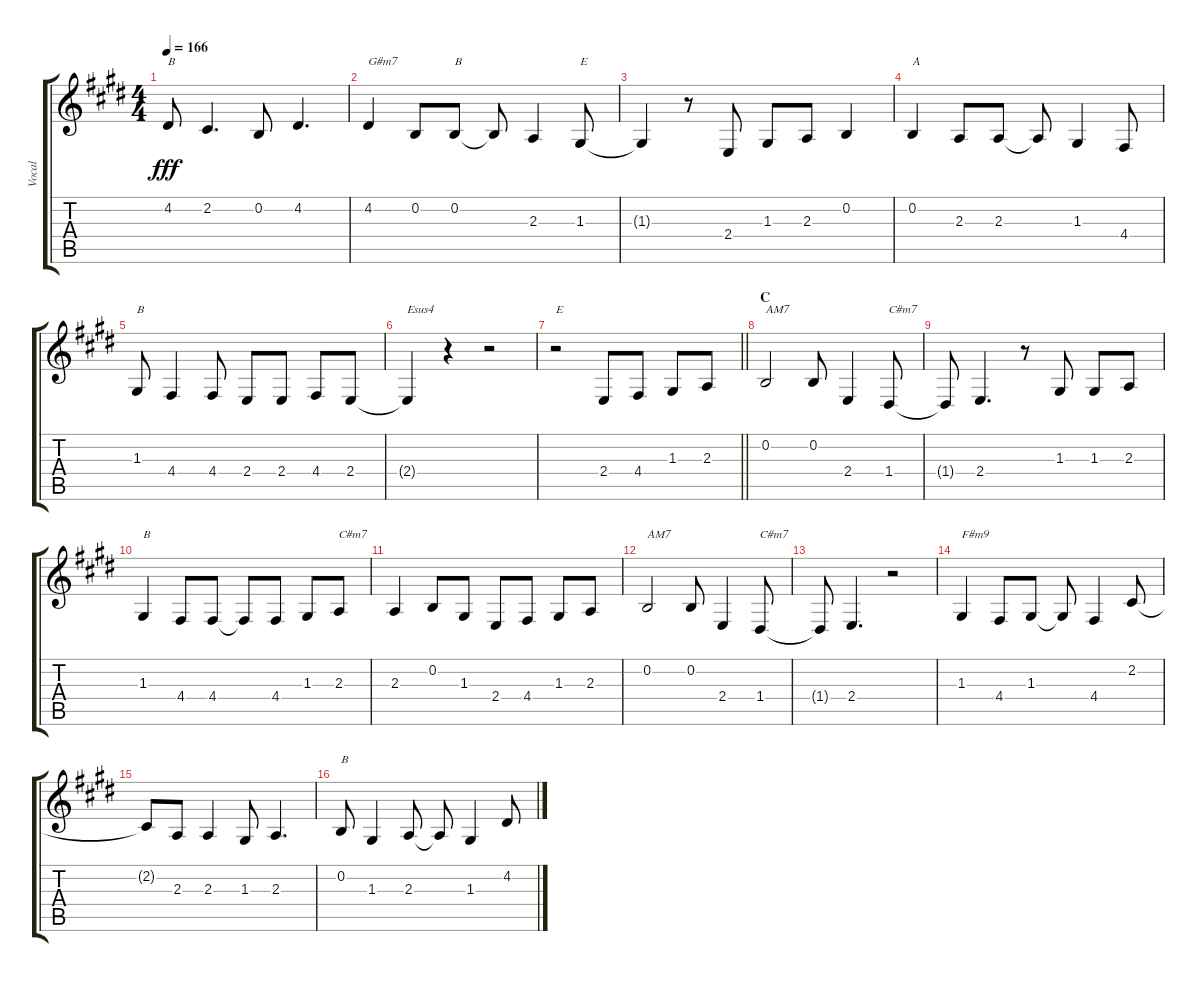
\track ("Vocal" "Vocal") {instrument lead6voice}
\staff {score tabs}
\tuning (E4 B3 G3 D3 A2 E2) {hide}
\ts (4 4)
\tempo 166
\clef g2
\ks e
4.2{t}.8{txt "B" dy fff} 2.2.4{d} 0.2.8 4.2.4{d} |
4.2.4{txt "G#m7"} 0.2.8 0.2.8{txt "B"} 0.2{t}.8 2.3.4 1.3.8{txt "E"} |
1.3{t}.4 r.8 2.4.8 1.3.8 2.3.8 0.2.4 |
0.2.4{txt "A"} 2.3.8 2.3.8 2.3{t}.8 1.3.4 4.4.8 |
1.3.8{txt "B"} 4.4.4 4.4.8 2.4.8 2.4.8 4.4.8 2.4.8 |
2.4{t}.4{txt "Esus4"} r.4 r.2 |
\barLineRight lightlight
r.2{txt "E"} 2.4.8 4.4.8 1.3.8 2.3.8 |
\section ("" "C")
0.2.2{txt "AM7"} 0.2.8 2.4.4 1.4.8{txt "C#m7"} |
1.4{t}.8 2.4.4{d} r.8 1.3.8 1.3.8 2.3.8 |
1.3.4{txt "B"} 4.4.8 4.4.8 4.4{t}.8 4.4.8 1.3.8 2.3.8{txt "C#m7"} |
2.3.4 0.2.8 1.3.8 2.4.8 4.4.8 1.3.8 2.3.8 |
0.2.2{txt "AM7"} 0.2.8 2.4.4 1.4.8{txt "C#m7"} |
1.4{t}.8 2.4.4{d} r.2 |
1.3.4{txt "F#m9"} 4.4.8 1.3.8 1.3{t}.8 4.4.4 2.2.8 |
2.2{t}.8 2.3.8 2.3.4 1.3.8 2.3.4{d} |
0.2.8{txt "B"} 1.3.4 2.3.8 2.3{t}.8 1.3.4 4.2.8
